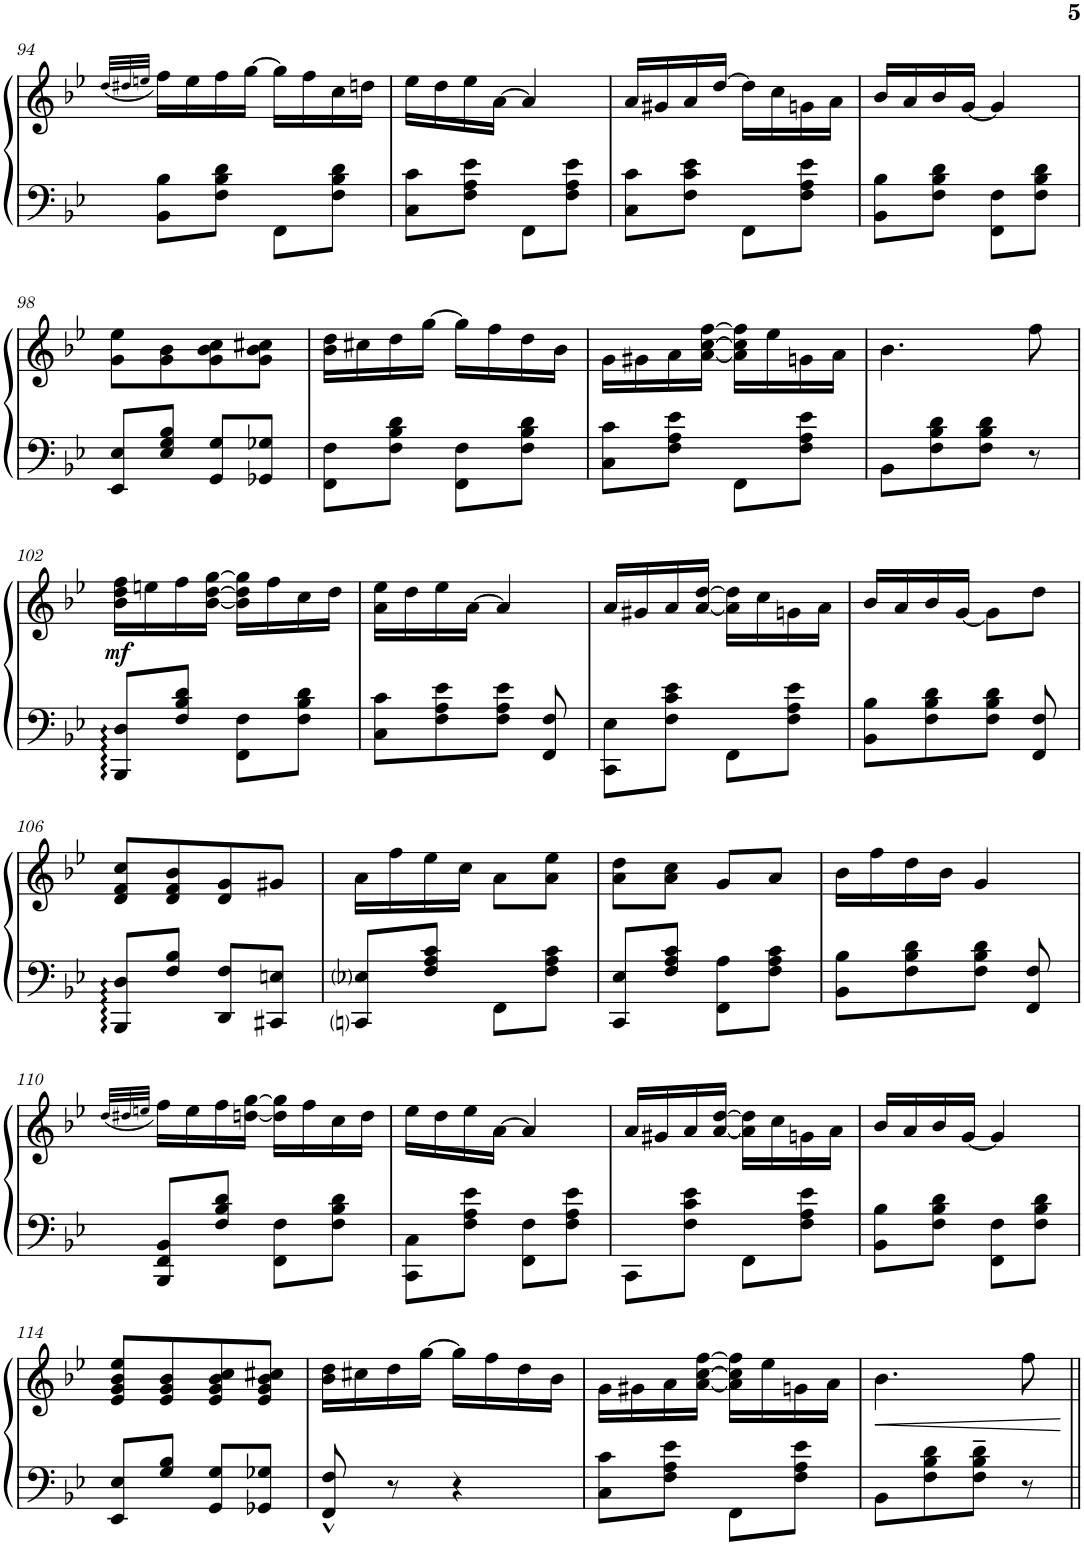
**kern	**kern	**dynam
*part1	*part1	*part1
*staff2	*staff1	*staff1/2
*I"Piano	*	*
*I'Pno.	*	*
!!LO:PB:g=z
*clefF4	*clefG2	*
*k[b-e-]	*k[b-e-]	*
*M2/4	*M2/4	*
=94	=94	=94
.	(32qdd/LLL	.
.	32qdd#X/	.
.	32qeen/JJJ	.
8BB-\ 8B-\L	16ff\LL)	.
.	16ee\	.
8F\ 8B-\ 8d\J	16ff\	.
.	[>16gg\JJ	.
8FF\L	16gg\LL]	.
.	16ff\	.
8F\ 8B-\ 8d\J	16cc\	.
.	16ddn\JJ	.
=95	=95	=95
8C\ 8c\L	16ee-\LL	.
.	16dd\	.
8F\ 8A\ 8e-\J	16ee-\	.
.	[>16a\JJ	.
8FF\L	4a/]	.
8F\ 8A\ 8e-\J	.	.
=96	=96	=96
8C\ 8c\L	16a/LL	.
.	16g#X/	.
8F\ 8c\ 8e-\J	16a/	.
.	[>16dd/JJ	.
8FF\L	16dd\LL]	.
.	16cc\	.
8F\ 8A\ 8e-\J	16gn\	.
.	16a\JJ	.
=97	=97	=97
8BB-\ 8B-\L	16b-/LL	.
.	16a/	.
8F\ 8B-\ 8d\J	16b-/	.
.	[<16g/JJ	.
8FF\ 8F\L	4g/]	.
8F\ 8B-\ 8d\J	.	.
!!LO:LB:g=z
=98	=98	=98
8EE-/ 8E-/L	8g\ 8ee-\L	.
8E-/ 8G/ 8B-/J	8g\ 8b-\	.
8GG/ 8G/L	8g\ 8b-\ 8cc\	.
8GG-X/ 8G-X/J	8g\ 8b-\ 8cc#X\J	.
=99	=99	=99
8FF\ 8F\L	16b-\ 16dd\LL	.
.	16cc#X\	.
8F\ 8B-\ 8d\J	16dd\	.
.	[>16gg\JJ	.
8FF\ 8F\L	16gg\LL]	.
.	16ff\	.
8F\ 8B-\ 8d\J	16dd\	.
.	16b-\JJ	.
=100	=100	=100
8C\ 8c\L	16g\LL	.
.	16g#X\	.
8F\ 8A\ 8e-\J	16a\	.
.	[16a\ [16cc\ [16ff\JJ	.
8FF\L	16a\] 16cc\] 16ff\]LL	.
.	16ee-\	.
8F\ 8A\ 8e-\J	16gn\	.
.	16a\JJ	.
=101	=101	=101
8BB-\L	4.b-\	.
8F\ 8B-\ 8d\	.	.
8F\ 8B-\ 8d\J	.	.
8r	8ff\	.
!!LO:LB:g=z
=102	=102	=102
!	!	!LO:DY:b
8BBB-/ 8D/L	16b-\ 16dd\ 16ff\LL	mf
.	16een\	.
8F/ 8B-/ 8d/J	16ff\	.
.	[16b-\ [16dd\ [16gg\JJ	.
8FF\ 8F\L	16b-\] 16dd\] 16gg\]LL	.
.	16ff\	.
8F\ 8B-\ 8d\J	16cc\	.
.	16dd\JJ	.
=103	=103	=103
8C\ 8c\L	16a\ 16ee-\LL	.
.	16dd\	.
8F\ 8A\ 8e-\	16ee-\	.
.	[>16a\JJ	.
8F\ 8A\ 8e-\J	4a/]	.
8FF/ 8F/	.	.
=104	=104	=104
8CC\ 8E-\L	16a/LL	.
.	16g#X/	.
8F\ 8c\ 8e-\J	16a/	.
.	[16a/ [16dd/JJ	.
8FF\L	16a\] 16dd\]LL	.
.	16cc\	.
8F\ 8A\ 8e-\J	16gn\	.
.	16a\JJ	.
=105	=105	=105
8BB-\ 8B-\L	16b-/LL	.
.	16a/	.
8F\ 8B-\ 8d\	16b-/	.
.	[<16g/JJ	.
8F\ 8B-\ 8d\J	8g\L]	.
8FF/ 8F/	8dd\J	.
!!LO:LB:g=z
=106	=106	=106
8BBB-/ 8D/L	8d/ 8f/ 8cc/L	.
8F/ 8B-/J	8d/ 8f/ 8b-/	.
8DD/ 8F/L	8d/ 8g/	.
8CC#X/ 8En/J	8g#X/J	.
=107	=107	=107
8CCni/ 8E-i/L	16a\LL	.
.	16ff\	.
8F/ 8A/ 8c/J	16ee-\	.
.	16cc\JJ	.
8FF\L	8a\L	.
8F\ 8A\ 8c\J	8a\ 8ee-\J	.
=108	=108	=108
8CC/ 8E-/L	8a\ 8dd\L	.
8F/ 8A/ 8c/J	8a\ 8cc\J	.
8FF\ 8A\L	8g/L	.
8F\ 8A\ 8c\J	8a/J	.
=109	=109	=109
8BB-\ 8B-\L	16b-\LL	.
.	16ff\	.
8F\ 8B-\ 8d\	16dd\	.
.	16b-\JJ	.
8F\ 8B-\ 8d\J	4g/	.
8FF/ 8F/	.	.
!!LO:LB:g=z
=110	=110	=110
.	(32qdd/LLL	.
.	32qdd#X/	.
.	32qeen/JJJ	.
8BBB-/ 8FF/ 8BB-/L	16ff\LL)	.
.	16ee\	.
8F/ 8B-/ 8d/J	16ff\	.
.	[16ddn\ [16gg\JJ	.
8FF\ 8F\L	16dd\] 16gg\]LL	.
.	16ff\	.
8F\ 8B-\ 8d\J	16cc\	.
.	16dd\JJ	.
=111	=111	=111
8CC\ 8C\L	16ee-\LL	.
.	16dd\	.
8F\ 8A\ 8e-\J	16ee-\	.
.	[>16a\JJ	.
8FF\ 8F\L	4a/]	.
8F\ 8A\ 8e-\J	.	.
=112	=112	=112
8CC\L	16a/LL	.
.	16g#X/	.
8F\ 8c\ 8e-\J	16a/	.
.	[16a/ [16dd/JJ	.
8FF\L	16a\] 16dd\]LL	.
.	16cc\	.
8F\ 8A\ 8e-\J	16gn\	.
.	16a\JJ	.
=113	=113	=113
8BB-\ 8B-\L	16b-/LL	.
.	16a/	.
8F\ 8B-\ 8d\J	16b-/	.
.	[<16g/JJ	.
8FF\ 8F\L	4g/]	.
8F\ 8B-\ 8d\J	.	.
!!LO:LB:g=z
=114	=114	=114
8EE-/ 8E-/L	8e-/ 8g/ 8b-/ 8ee-/L	.
8G/ 8B-/J	8e-/ 8g/ 8b-/	.
8GG/ 8G/L	8e-/ 8g/ 8b-/ 8cc/	.
8GG-X/ 8G-X/J	8e-/ 8g/ 8b-/ 8cc#X/J	.
=115	=115	=115
8FF/^^ 8F/^^	16b-\ 16dd\LL	.
.	16cc#X\	.
8r	16dd\	.
.	[>16gg\JJ	.
4r	16gg\LL]	.
.	16ff\	.
.	16dd\	.
.	16b-\JJ	.
=116	=116	=116
8C\ 8c\L	16g\LL	.
.	16g#X\	.
8F\ 8A\ 8e-\J	16a\	.
.	[16a\ [16cc\ [16ff\JJ	.
8FF\L	16a\] 16cc\] 16ff\]LL	.
.	16ee-\	.
8F\ 8A\ 8e-\J	16gn\	.
.	16a\JJ	.
=117	=117	=117
!	!	!LO:HP:b
8BB-\L	4.b-\	<
8F\ 8B-\ 8d\	.	.
8F\~ 8B-\~ 8d\~J	.	.
8r	8ff\	.
.	.	[
=||	=||	=||
*-	*-	*-
